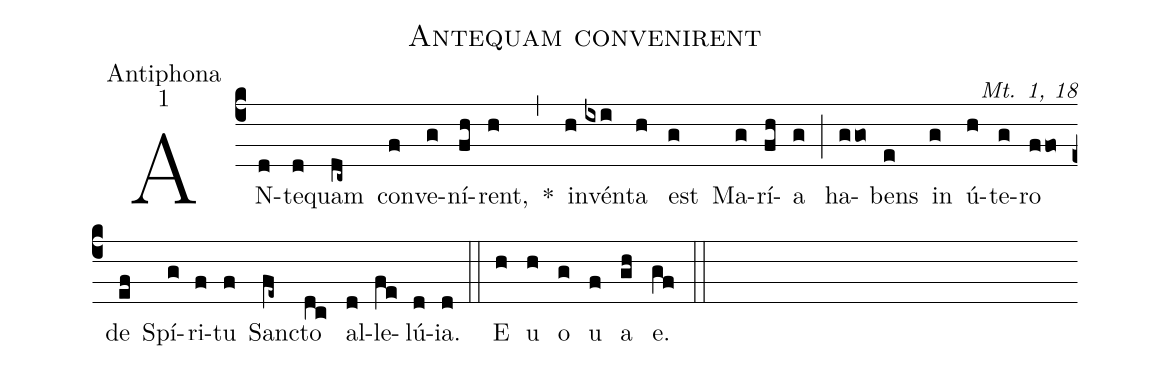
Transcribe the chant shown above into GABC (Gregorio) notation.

name:Antequam convenirent;
office-part:Antiphona;
mode:1;
commentary:Mt. 1, 18;
%%
(c4) AN(d)te(d)quam(dc~) con(f)ve(g)ní(fh)rent,(h) *(,) in(h)vén(ixi)ta(h) est(g) Ma(g)rí(fh)a(g) (;) ha(g!/go)bens(e) in(g) ú(h)te(g)ro(f!/fo) de(ef) Spí(g)ri(f)tu(f) San(fe~)cto(dc) al(d)le(fe)lú(d)ia.(d) (::) E(h) u(h) o(g) u(f) a(gh) e.(gf) (::)
